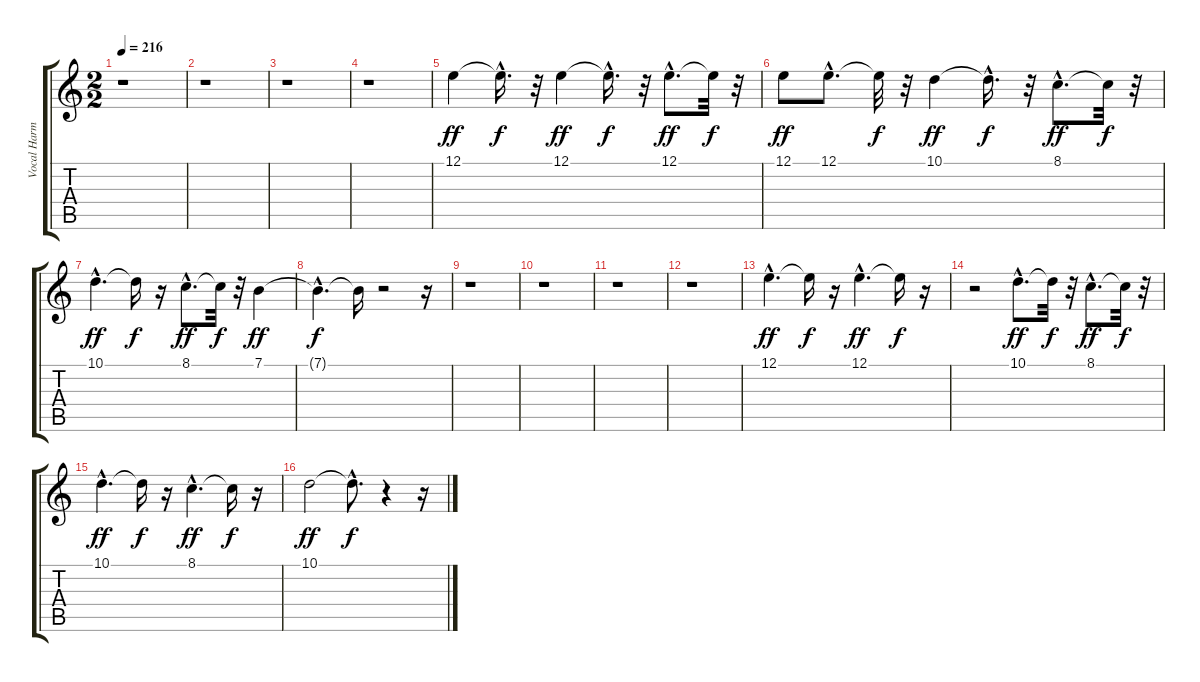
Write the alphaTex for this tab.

\track ("Vocal Harmony" "Vocal Harm") {instrument lead1square}
\staff {score tabs}
\tuning (E4 B3 G3 D3 A2 E2) {hide}
\ts (2 2)
\tempo 216
\clef g2
\ks c
r.1{dy ff} |
r.1 |
r.1 |
r.1 |
12.1.4 12.1{hac t}.16{d dy f} r.32 12.1.4{dy ff} 12.1{hac t}.16{d dy f} r.32 12.1{hac}.8{d dy ff} 12.1{t}.32{dy f} r.32 |
12.1.8{dy ff} 12.1{hac}.8{d} 12.1{t}.32{dy f} r.32 10.1.4{dy ff} 10.1{hac t}.16{d dy f} r.32 8.1{hac}.8{d dy ff} 8.1{t}.32{dy f} r.32 |
10.1{hac}.4{d dy ff} 10.1{t}.16{dy f} r.16 8.1{hac}.8{d dy ff} 8.1{t}.32{dy f} r.32 7.1.4{dy ff} |
7.1{hac t}.4{d dy f} 7.1{t}.16 r.2 r.16 |
r.1 |
r.1 |
r.1 |
r.1 |
12.1{hac}.4{d dy ff} 12.1{t}.16{dy f} r.16 12.1{hac}.4{d dy ff} 12.1{t}.16{dy f} r.16 |
r.2 10.1{hac}.8{d dy ff} 10.1{t}.32{dy f} r.32 8.1{hac}.8{d dy ff} 8.1{t}.32{dy f} r.32 |
10.1{hac}.4{d dy ff} 10.1{t}.16{dy f} r.16 8.1{hac}.4{d dy ff} 8.1{t}.16{dy f} r.16 |
10.1.2{dy ff} 10.1{hac t}.8{d dy f} r.4 r.16
